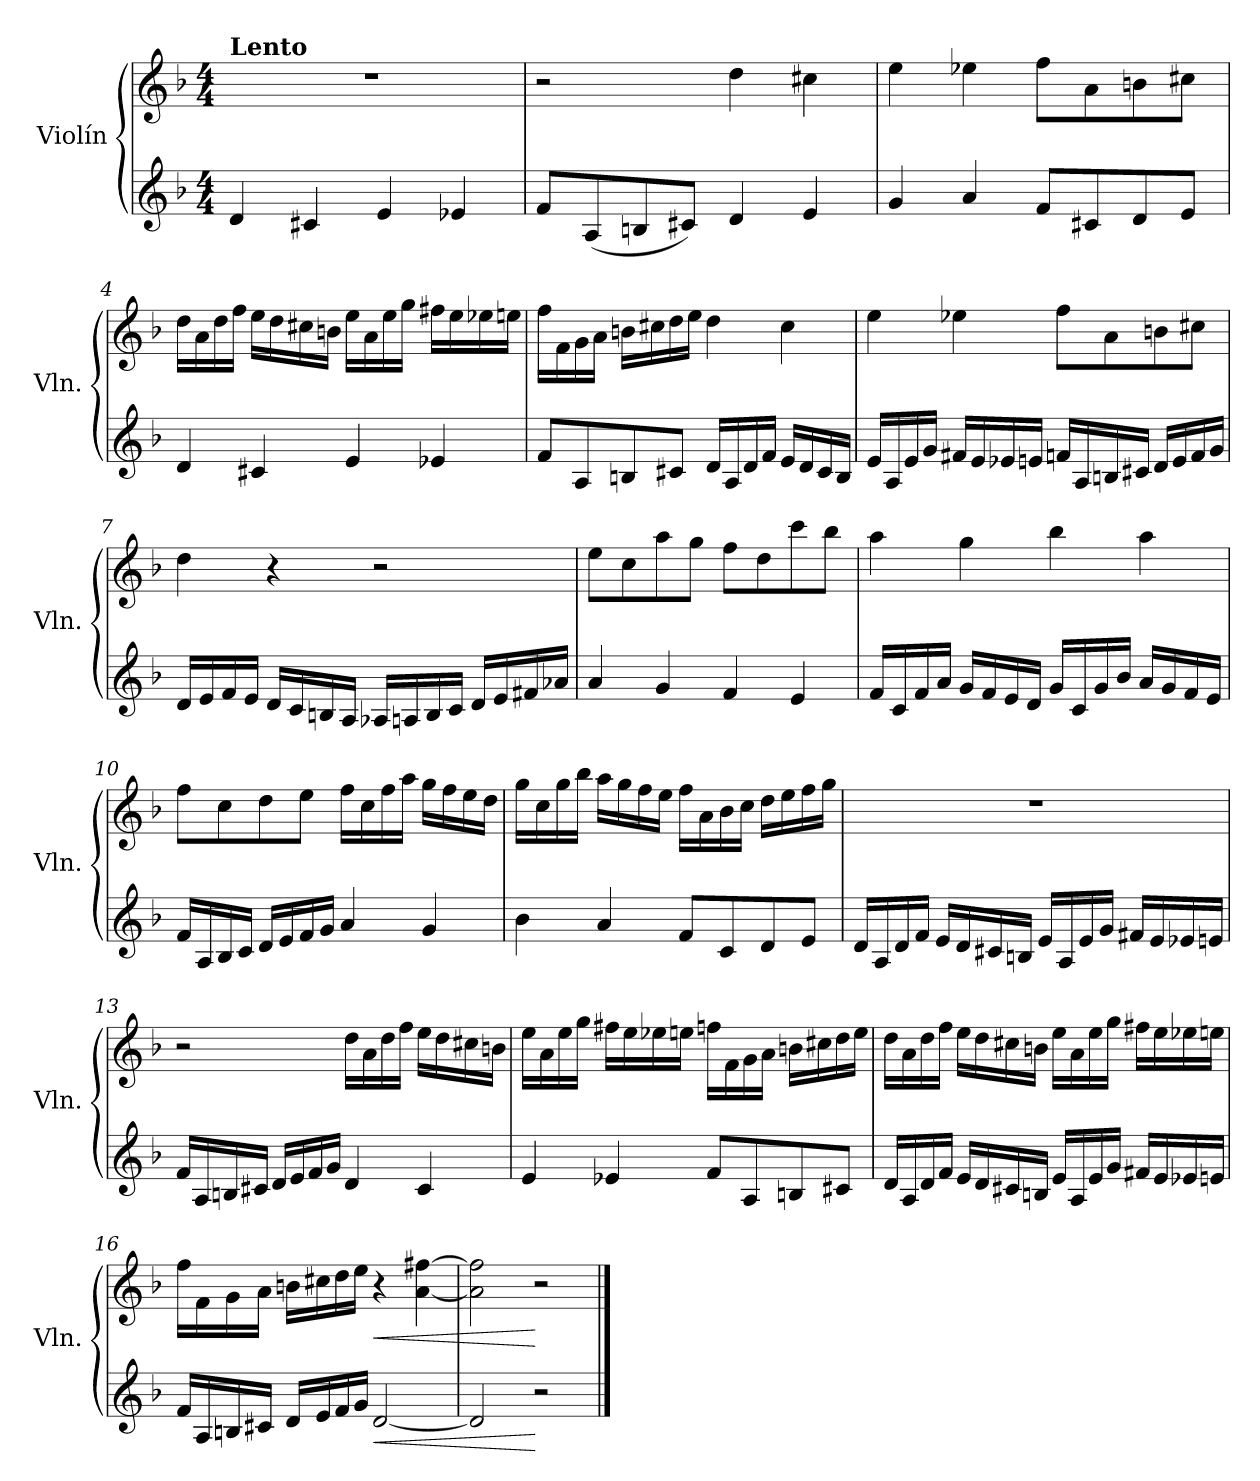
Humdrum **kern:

**kern	**dynam	**kern	**dynam
*part2	*part2	*part1	*part1
*staff2	*staff2	*staff1	*staff1
*I"Violín	*	*I"Violín	*
*I'Vln.	*	*I'Vln.	*
*clefG2	*	*clefG2	*
*k[b-]	*	*k[b-]	*
*M4/4	*	*M4/4	*
=1	=1	=1	=1
!	!	!LO:TX:a:B:t=Lento	!
4d/	.	1r	.
4c#X/	.	.	.
4e/	.	.	.
4e-X/	.	.	.
=2	=2	=2	=2
8f/L	.	2r	.
(<8A/	.	.	.
8Bn/	.	.	.
8c#X/J)	.	.	.
4d/	.	4dd\	.
4e/	.	4cc#X\	.
=3	=3	=3	=3
4g/	.	4ee\	.
4a/	.	4ee-X\	.
8f/L	.	8ff\L	.
8c#X/	.	8a\	.
8d/	.	8bn\	.
8e/J	.	8cc#X\J	.
=4	=4	=4	=4
4d/	.	16dd\LL	.
.	.	16a\	.
.	.	16dd\	.
.	.	16ff\JJ	.
4c#X/	.	16ee\LL	.
.	.	16dd\	.
.	.	16cc#X\	.
.	.	16bn\JJ	.
4e/	.	16ee\LL	.
.	.	16a\	.
.	.	16ee\	.
.	.	16gg\JJ	.
4e-X/	.	16ff#X\LL	.
.	.	16ee\	.
.	.	16ee-X\	.
.	.	16een\JJ	.
!!LO:LB:g=z
=5	=5	=5	=5
8f/L	.	16ff\LL	.
.	.	16f\	.
8A/	.	16g\	.
.	.	16a\JJ	.
8Bn/	.	16bn\LL	.
.	.	16cc#X\	.
8c#X/J	.	16dd\	.
.	.	16ee\JJ	.
16d/LL	.	4dd\	.
16A/	.	.	.
16d/	.	.	.
16f/JJ	.	.	.
16e/LL	.	4cc#\	.
16d/	.	.	.
16c#/	.	.	.
16B/JJ	.	.	.
=6	=6	=6	=6
16e/LL	.	4ee\	.
16A/	.	.	.
16e/	.	.	.
16g/JJ	.	.	.
16f#X/LL	.	4ee-X\	.
16e/	.	.	.
16e-X/	.	.	.
16en/JJ	.	.	.
16fn/LL	.	8ff\L	.
16A/	.	.	.
16Bn/	.	8a\	.
16c#X/JJ	.	.	.
16d/LL	.	8bn\	.
16e/	.	.	.
16f/	.	8cc#X\J	.
16g/JJ	.	.	.
!!LO:LB:g=z
=7	=7	=7	=7
16d/LL	.	4dd\	.
16e/	.	.	.
16f/	.	.	.
16e/JJ	.	.	.
16d/LL	.	4r	.
16c/	.	.	.
16Bn/	.	.	.
16A/JJ	.	.	.
16A-X/LL	.	2r	.
16An/	.	.	.
16B/	.	.	.
16c/JJ	.	.	.
16d/LL	.	.	.
16e/	.	.	.
16f#X/	.	.	.
16a-X/JJ	.	.	.
=8	=8	=8	=8
4a/	.	8ee\L	.
.	.	8cc\	.
4g/	.	8aa\	.
.	.	8gg\J	.
4f/	.	8ff\L	.
.	.	8dd\	.
4e/	.	8ccc\	.
.	.	8bb-\J	.
=9	=9	=9	=9
16f/LL	.	4aa\	.
16c/	.	.	.
16f/	.	.	.
16a/JJ	.	.	.
16g/LL	.	4gg\	.
16f/	.	.	.
16e/	.	.	.
16d/JJ	.	.	.
16g/LL	.	4bb-\	.
16c/	.	.	.
16g/	.	.	.
16b-/JJ	.	.	.
16a/LL	.	4aa\	.
16g/	.	.	.
16f/	.	.	.
16e/JJ	.	.	.
!!LO:LB:g=z
=10	=10	=10	=10
16f/LL	.	8ff\L	.
16A/	.	.	.
16B-/	.	8cc\	.
16c/JJ	.	.	.
16d/LL	.	8dd\	.
16e/	.	.	.
16f/	.	8ee\J	.
16g/JJ	.	.	.
4a/	.	16ff\LL	.
.	.	16cc\	.
.	.	16ff\	.
.	.	16aa\JJ	.
4g/	.	16gg\LL	.
.	.	16ff\	.
.	.	16ee\	.
.	.	16dd\JJ	.
=11	=11	=11	=11
4b-\	.	16gg\LL	.
.	.	16cc\	.
.	.	16gg\	.
.	.	16bb-\JJ	.
4a/	.	16aa\LL	.
.	.	16gg\	.
.	.	16ff\	.
.	.	16ee\JJ	.
8f/L	.	16ff\LL	.
.	.	16a\	.
8c/	.	16b-\	.
.	.	16cc\JJ	.
8d/	.	16dd\LL	.
.	.	16ee\	.
8e/J	.	16ff\	.
.	.	16gg\JJ	.
!!LO:LB:g=z
=12	=12	=12	=12
16d/LL	.	1r	.
16A/	.	.	.
16d/	.	.	.
16f/JJ	.	.	.
16e/LL	.	.	.
16d/	.	.	.
16c#X/	.	.	.
16Bn/JJ	.	.	.
16e/LL	.	.	.
16A/	.	.	.
16e/	.	.	.
16g/JJ	.	.	.
16f#X/LL	.	.	.
16e/	.	.	.
16e-X/	.	.	.
16en/JJ	.	.	.
=13	=13	=13	=13
16f/LL	.	2r	.
16A/	.	.	.
16Bn/	.	.	.
16c#X/JJ	.	.	.
16d/LL	.	.	.
16e/	.	.	.
16f/	.	.	.
16g/JJ	.	.	.
4d/	.	16dd\LL	.
.	.	16a\	.
.	.	16dd\	.
.	.	16ff\JJ	.
4c#/	.	16ee\LL	.
.	.	16dd\	.
.	.	16cc#X\	.
.	.	16bn\JJ	.
!!LO:PB:g=z
=14	=14	=14	=14
4e/	.	16ee\LL	.
.	.	16a\	.
.	.	16ee\	.
.	.	16gg\JJ	.
4e-X/	.	16ff#X\LL	.
.	.	16ee\	.
.	.	16ee-X\	.
.	.	16een\JJ	.
8f/L	.	16ffn\LL	.
.	.	16f\	.
8A/	.	16g\	.
.	.	16a\JJ	.
8Bn/	.	16bn\LL	.
.	.	16cc#X\	.
8c#X/J	.	16dd\	.
.	.	16ee\JJ	.
=15	=15	=15	=15
16d/LL	.	16dd\LL	.
16A/	.	16a\	.
16d/	.	16dd\	.
16f/JJ	.	16ff\JJ	.
16e/LL	.	16ee\LL	.
16d/	.	16dd\	.
16c#X/	.	16cc#X\	.
16Bn/JJ	.	16bn\JJ	.
16e/LL	.	16ee\LL	.
16A/	.	16a\	.
16e/	.	16ee\	.
16g/JJ	.	16gg\JJ	.
16f#X/LL	.	16ff#X\LL	.
16e/	.	16ee\	.
16e-X/	.	16ee-X\	.
16en/JJ	.	16een\JJ	.
!!LO:LB:g=z
=16	=16	=16	=16
16f/LL	.	16ff\LL	.
16A/	.	16f\	.
16Bn/	.	16g\	.
16c#X/JJ	.	16a\JJ	.
16d/LL	.	16bn\LL	.
16e/	.	16cc#X\	.
16f/	.	16dd\	.
16g/JJ	.	16ee\JJ	.
!	!LO:HP:b	!	!LO:HP:b
[2d/	<	4r	<
.	.	[4a\ [4ff#X\	.
=17	=17	=17	=17
2d/]	.	2a\] 2ff#\]	.
2r	[	2r	[
==	==	==	==
*-	*-	*-	*-
